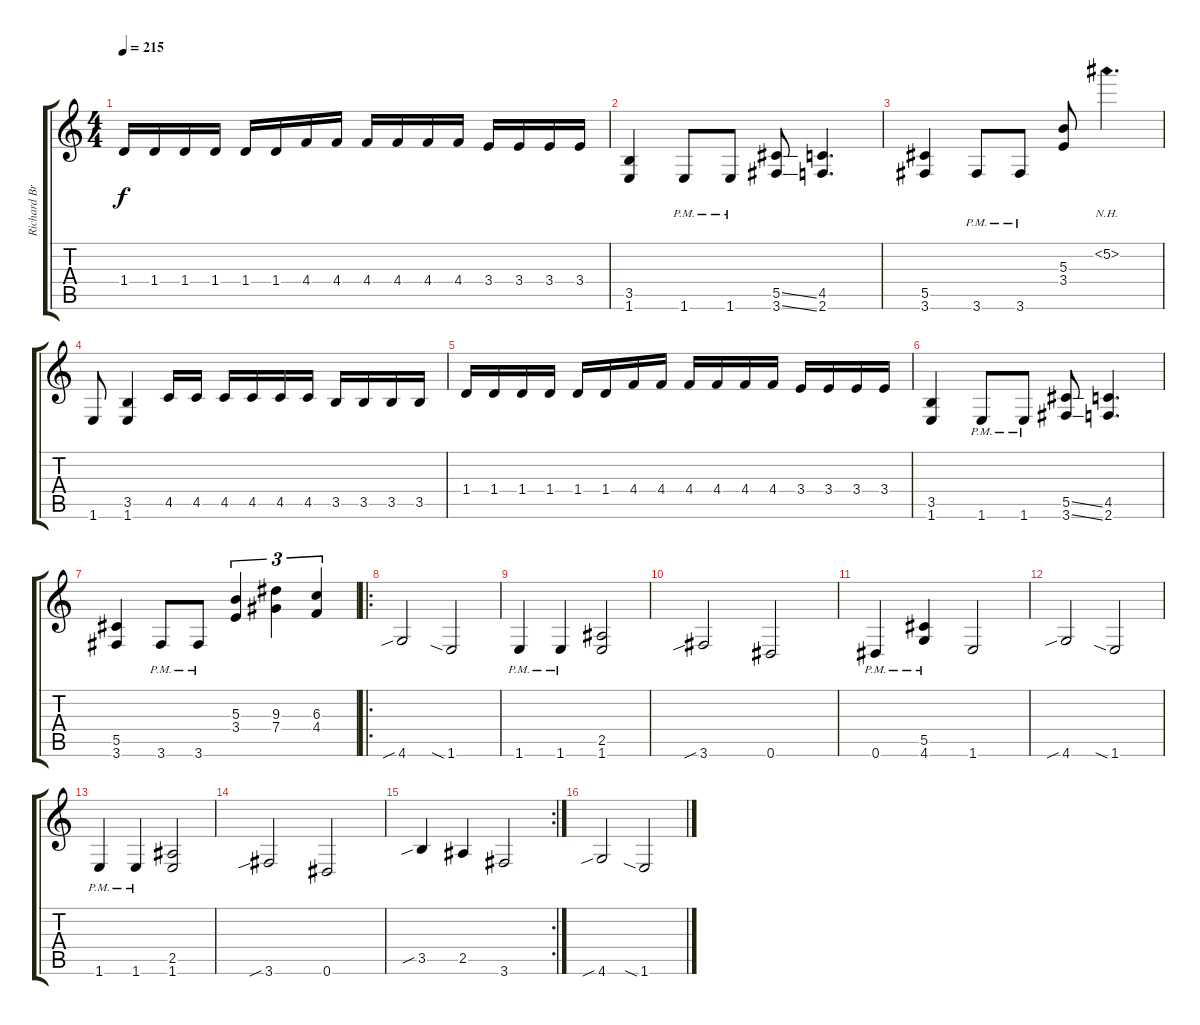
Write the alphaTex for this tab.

\track ("Richard Brunelle" "Richard Br") {instrument distortionguitar}
\staff {score tabs}
\tuning (Eb4 Bb3 Gb3 Db3 Ab2 Eb2) {hide}
\ts (4 4)
\tempo 215
\clef g2
\ks c
1.4.16{dy f} 1.4.16 1.4.16 1.4.16 1.4.16 1.4.16 4.4.16 4.4.16 4.4.16 4.4.16 4.4.16 4.4.16 3.4.16 3.4.16 3.4.16 3.4.16 |
(3.5 1.6).4 1.6{pm}.8 1.6{pm}.8 (5.5{ss} 3.6{ss}).8 (4.5 2.6).4{d} |
(5.5 3.6).4 3.6{pm}.8 3.6{pm}.8 (5.3 3.4).8 5.2{nh}.4{d} |
1.6.8 (3.5 1.6).4 4.5.16 4.5.16 4.5.16 4.5.16 4.5.16 4.5.16 3.5.16 3.5.16 3.5.16 3.5.16 |
1.4.16 1.4.16 1.4.16 1.4.16 1.4.16 1.4.16 4.4.16 4.4.16 4.4.16 4.4.16 4.4.16 4.4.16 3.4.16 3.4.16 3.4.16 3.4.16 |
(3.5 1.6).4 1.6{pm}.8 1.6{pm}.8 (5.5{ss} 3.6{ss}).8 (4.5 2.6).4{d} |
(5.5 3.6).4 3.6{pm}.8 3.6{pm}.8 (5.3 3.4).4{tu (3 2)} (9.3 7.4).4{tu (3 2)} (6.3 4.4).4{tu (3 2)} |
\ro
4.6{sib}.2 1.6{sia}.2 |
1.6{pm}.4 1.6{pm}.4 (2.5 1.6).2 |
3.6{sib}.2 0.6.2 |
0.6{pm}.4 (5.5{pm} 4.6).4 1.6.2 |
4.6{sib}.2 1.6{sia}.2 |
1.6{pm}.4 1.6{pm}.4 (2.5 1.6).2 |
3.6{sib}.2 0.6.2 |
\rc 2
3.5{sib}.4 2.5.4 3.6.2 |
4.6{sib}.2 1.6{sia}.2
